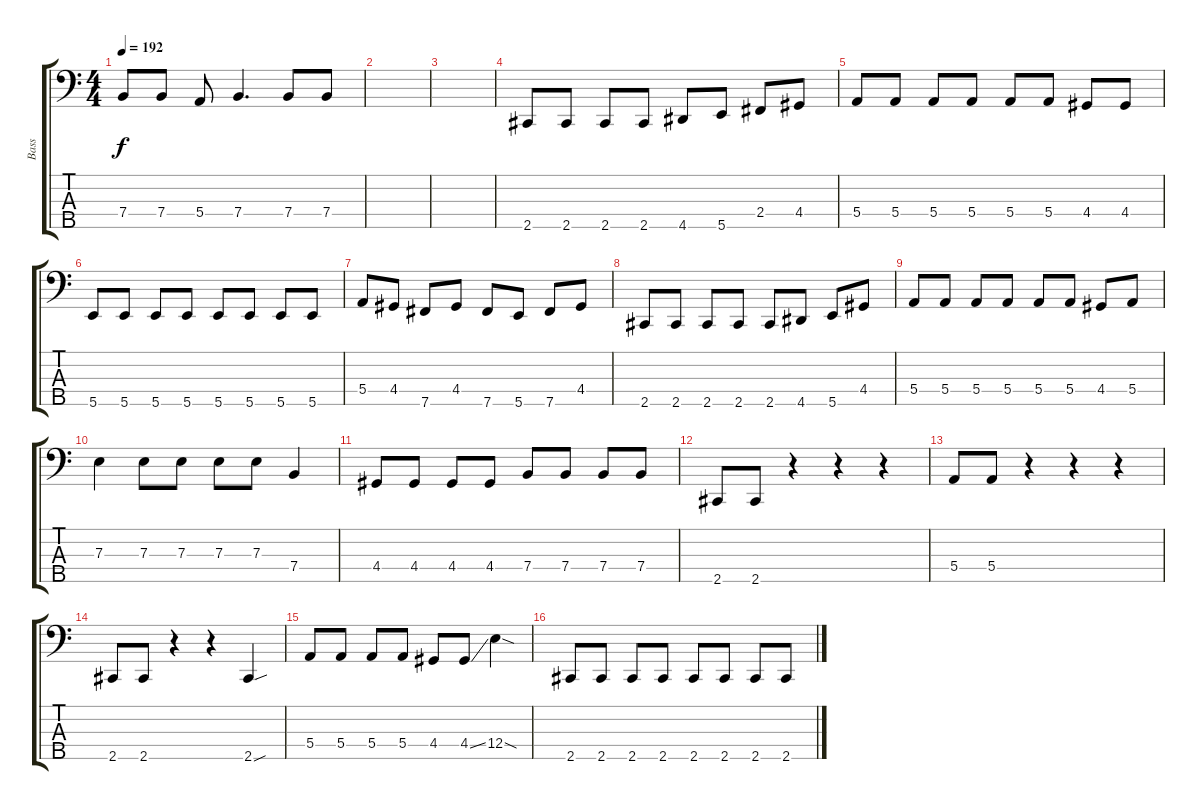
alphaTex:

\track ("Bass" "Bass") {instrument electricbassfinger}
\staff {score tabs}
\tuning (G2 D2 A1 E1 B0) {hide}
\ts (4 4)
\tempo 192
\clef f4
\ks c
7.4{t}.8{dy f} 7.4.8 5.4.8 7.4.4{d} 7.4.8 7.4.8 |
|
|
2.5.8 2.5.8 2.5.8 2.5.8 4.5.8 5.5.8 2.4.8 4.4.8 |
5.4.8 5.4.8 5.4.8 5.4.8 5.4.8 5.4.8 4.4.8 4.4.8 |
5.5.8 5.5.8 5.5.8 5.5.8 5.5.8 5.5.8 5.5.8 5.5.8 |
5.4.8 4.4.8 7.5.8 4.4.8 7.5.8 5.5.8 7.5.8 4.4.8 |
2.5.8 2.5.8 2.5.8 2.5.8 2.5.8 4.5.8 5.5.8 4.4.8 |
5.4.8 5.4.8 5.4.8 5.4.8 5.4.8 5.4.8 4.4.8 5.4.8 |
7.3.4 7.3.8 7.3.8 7.3.8 7.3.8 7.4.4 |
4.4.8 4.4.8 4.4.8 4.4.8 7.4.8 7.4.8 7.4.8 7.4.8 |
2.5.8 2.5.8 r.4 r.4 r.4 |
5.4.8 5.4.8 r.4 r.4 r.4 |
2.5.8 2.5.8 r.4 r.4 2.5{sou}.4 |
5.4.8 5.4.8 5.4.8 5.4.8 4.4.8 4.4{ss}.8 12.4{sod}.4 |
2.5.8 2.5.8 2.5.8 2.5.8 2.5.8 2.5.8 2.5.8 2.5.8
